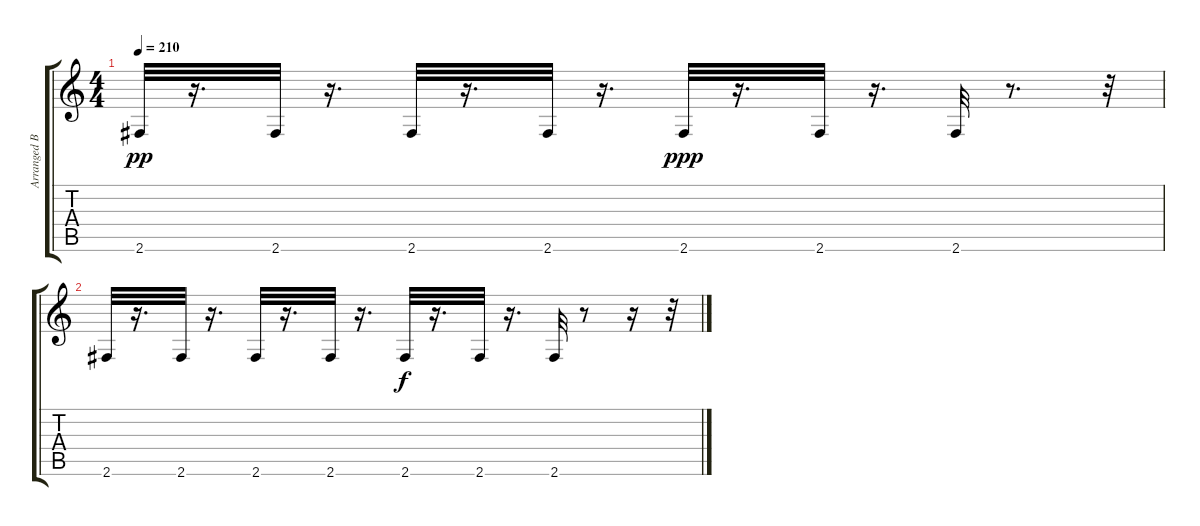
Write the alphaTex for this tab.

\track ("Arranged By" "Arranged B") {instrument acousticguitarnylon}
\staff {score tabs}
\tuning (E4 B3 G3 D3 A2 E2) {hide}
\ts (4 4)
\tempo 210
\clef g2
\ks c
2.6.32{dy pp} r.16{d} 2.6.32 r.16{d} 2.6.32 r.16{d} 2.6.32 r.16{d} 2.6.32{dy ppp} r.16{d} 2.6.32 r.16{d} 2.6.32 r.8{d} r.32 |
2.6.32 r.16{d} 2.6.32 r.16{d} 2.6.32 r.16{d} 2.6.32 r.16{d} 2.6.32{dy f} r.16{d} 2.6.32 r.16{d} 2.6.32 r.8 r.16 r.32
